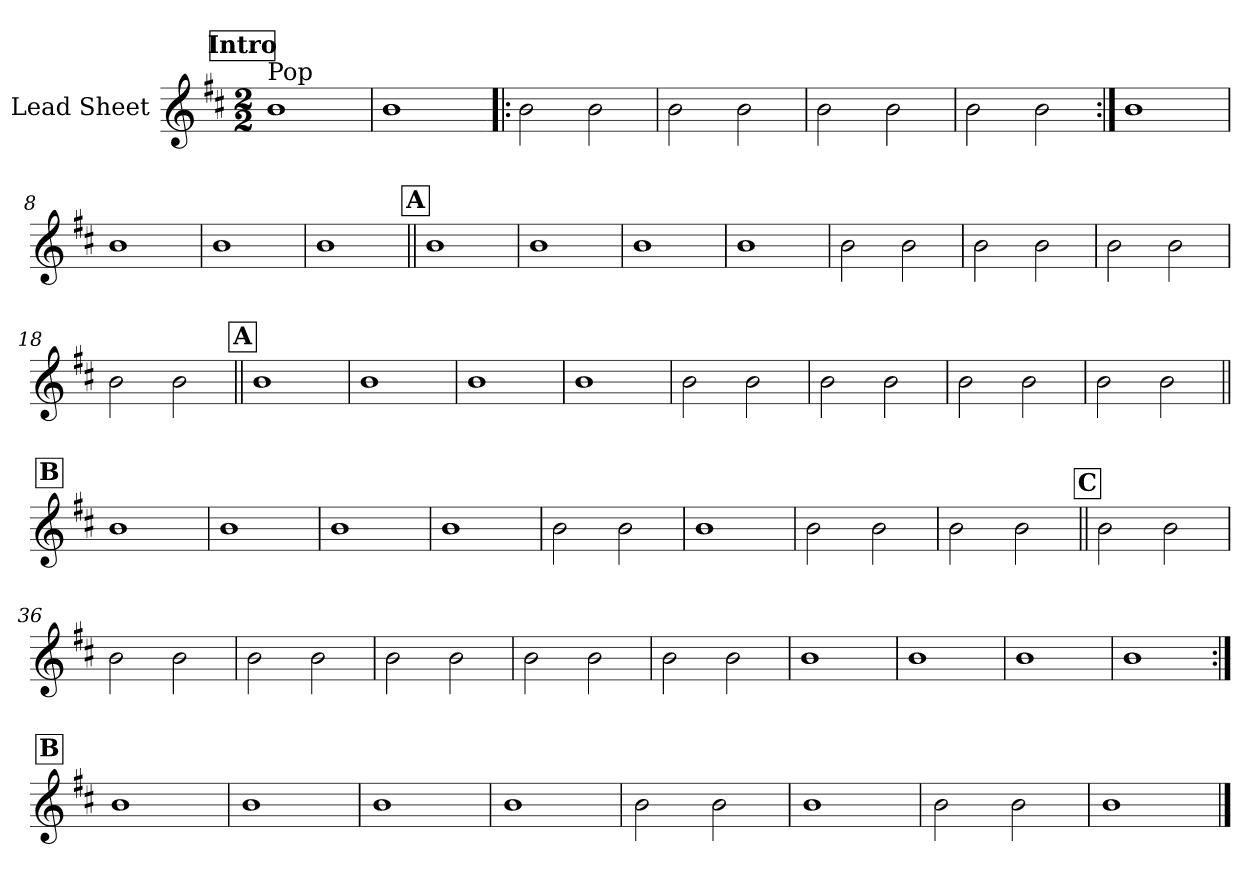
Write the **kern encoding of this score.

**kern
*part1
*staff1
*I"Lead Sheet
*clefG2
*k[f#c#]
*D:
*M2/2
*MM131
!!LO:REH:place=s1:a:fs=14:t=Intro
=1
!LO:TX:a:t=Pop
1b
=2
1b
=3!|:
2b\
2b\
=4
2b\
2b\
!!LO:LB:g=z
=5
2b\
2b\
=6
2b\
2b\
=7:|!
1b
=8
1b
=9
1b
=10
1b
!!LO:LB:g=z
!!LO:REH:place=s1:a:fs=14:t=A
=11||
1b
=12
1b
=13
1b
=14
1b
!!LO:LB:g=z
=15
2b\
2b\
=16
2b\
2b\
=17
2b\
2b\
=18
2b\
2b\
!!LO:LB:g=z
!!LO:REH:place=s1:a:fs=14:t=A
=19||
1b
=20
1b
=21
1b
=22
1b
!!LO:LB:g=z
=23
2b\
2b\
=24
2b\
2b\
=25
2b\
2b\
=26
2b\
2b\
!!LO:LB:g=z
!!LO:REH:place=s1:a:fs=14:t=B
=27||
1b
=28
1b
=29
1b
=30
1b
!!LO:LB:g=z
=31
2b\
2b\
=32
1b
=33
2b\
2b\
=34
2b\
2b\
!!LO:LB:g=z
!!LO:REH:place=s1:a:fs=14:t=C
=35||
2b\
2b\
=36
2b\
2b\
=37
2b\
2b\
=38
2b\
2b\
!!LO:LB:g=z
=39
2b\
2b\
=40
2b\
2b\
=41
1b
=42
1b
=43
1b
=44
1b
!!LO:PB:g=z
!!LO:REH:place=s1:a:fs=14:t=B
=45:|!
1b
=46
1b
=47
1b
=48
1b
!!LO:LB:g=z
=49
2b\
2b\
=50
1b
=51
2b\
2b\
=52
1b
==
*-
